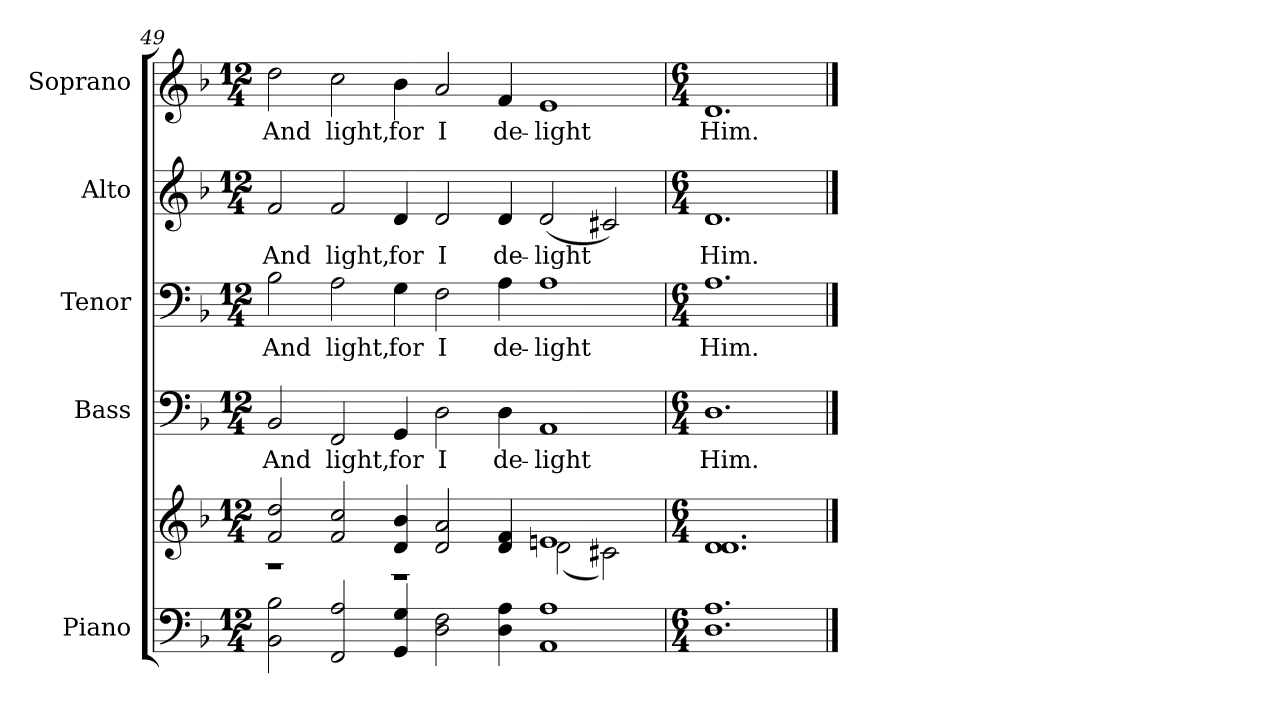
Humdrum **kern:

**kern	**kern	**kern	**text	**kern	**text	**kern	**text	**kern	**text
*part5	*part5	*part4	*part4	*part3	*part3	*part2	*part2	*part1	*part1
*staff6	*staff5	*staff4	*staff4	*staff3	*staff3	*staff2	*staff2	*staff1	*staff1
*I"Piano	*	*I"Bass	*	*I"Tenor	*	*I"Alto	*	*I"Soprano	*
*I'Pno.	*	*I'B.	*	*I'T.	*	*I'A.	*	*I'S.	*
!!LO:PB:g=z
*clefF4	*clefG2	*clefF4	*	*clefF4	*	*clefG2	*	*clefG2	*
*k[b-]	*k[b-]	*k[b-]	*	*k[b-]	*	*k[b-]	*	*k[b-]	*
*d:	*d:	*d:	*	*d:	*	*d:	*	*d:	*
*M12/4	*M12/4	*M12/4	*	*M12/4	*	*M12/4	*	*M12/4	*
=49	=49	=49	=49	=49	=49	=49	=49	=49	=49
*	*^	*	*	*	*	*	*	*	*
!	!	!	!	!LO:LY:b:color=#000000	!	!	!	!	!	!
!	!	!	!	!	!	!LO:LY:b:color=#000000	!	!	!	!
!	!	!	!	!	!	!	!	!LO:LY:b:color=#000000	!	!
!	!	!	!	!	!	!	!	!	!	!LO:LY:b:color=#000000
2BB-i\ 2B-i	2fi/ 2ddi	1r	2BB-i/	And	2B-i\	And	2fi/	And	2ddi\	And
!	!	!	!	!LO:LY:b:color=#000000	!	!	!	!	!	!
!	!	!	!	!	!	!LO:LY:b:color=#000000	!	!	!	!
!	!	!	!	!	!	!	!	!LO:LY:b:color=#000000	!	!
!	!	!	!	!	!	!	!	!	!	!LO:LY:b:color=#000000
2FFi/ 2Ai	2fi/ 2cci	.	2FFi/	light,	2Ai\	light,	2fi/	light,	2cci\	light,
!	!	!	!	!LO:LY:b:color=#000000	!	!	!	!	!	!
!	!	!	!	!	!	!LO:LY:b:color=#000000	!	!	!	!
!	!	!	!	!	!	!	!	!LO:LY:b:color=#000000	!	!
!	!	!	!	!	!	!	!	!	!	!LO:LY:b:color=#000000
4GGi/ 4Gi	4di/ 4b-i	1r	4GGi/	for	4Gi\	for	4di/	for	4b-i\	for
!	!	!	!	!LO:LY:b:color=#000000	!	!	!	!	!	!
!	!	!	!	!	!	!LO:LY:b:color=#000000	!	!	!	!
!	!	!	!	!	!	!	!	!LO:LY:b:color=#000000	!	!
!	!	!	!	!	!	!	!	!	!	!LO:LY:b:color=#000000
2Di\ 2Fi	2di/ 2ai	.	2Di\	I	2Fi\	I	2di/	I	2ai/	I
!	!	!	!	!LO:LY:b:color=#000000	!	!	!	!	!	!
!	!	!	!	!	!	!LO:LY:b:color=#000000	!	!	!	!
!	!	!	!	!	!	!	!	!LO:LY:b:color=#000000	!	!
!	!	!	!	!	!	!	!	!	!	!LO:LY:b:color=#000000
4Di\ 4Ai	4di/ 4fi	.	4Di\	de-	4Ai\	de-	4di/	de-	4fi/	de-
!	!	!	!	!LO:LY:b:color=#000000	!	!	!	!	!	!
!	!	!	!	!	!	!LO:LY:b:color=#000000	!	!	!	!
!	!	!	!	!	!	!	!	!LO:LY:b:color=#000000	!	!
!	!	!	!	!	!	!	!	!	!	!LO:LY:b:color=#000000
1AAi 1Ai	1eni	(2di\	1AAi	-light	1Ai	-light	(2di/	-light	1ei	-light
.	.	2c#Xi\)	.	.	.	.	2c#Xi/)	.	.	.
*	*v	*v	*	*	*	*	*	*	*	*
=50	=50	=50	=50	=50	=50	=50	=50	=50	=50
*M6/4	*M6/4	*M6/4	*	*M6/4	*	*M6/4	*	*M6/4	*
*	*^	*	*	*	*	*	*	*	*
!	!	!	!	!LO:LY:b:color=#000000	!	!	!	!	!	!
*	*v	*v	*	*	*	*	*	*	*	*
*	*^	*	*	*	*	*	*	*	*
!	!	!	!	!	!	!LO:LY:b:color=#000000	!	!	!	!
*	*v	*v	*	*	*	*	*	*	*	*
*	*^	*	*	*	*	*	*	*	*
!	!	!	!	!	!	!	!	!LO:LY:b:color=#000000	!	!
*	*v	*v	*	*	*	*	*	*	*	*
*	*^	*	*	*	*	*	*	*	*
!	!	!	!	!	!	!	!	!	!	!LO:LY:b:color=#000000
*	*v	*v	*	*	*	*	*	*	*	*
1.Di 1.Ai	1.di 1.di	1.Di	Him.	1.Ai	Him.	1.di	Him.	1.di	Him.
==	==	==	==	==	==	==	==	==	==
*-	*-	*-	*-	*-	*-	*-	*-	*-	*-
